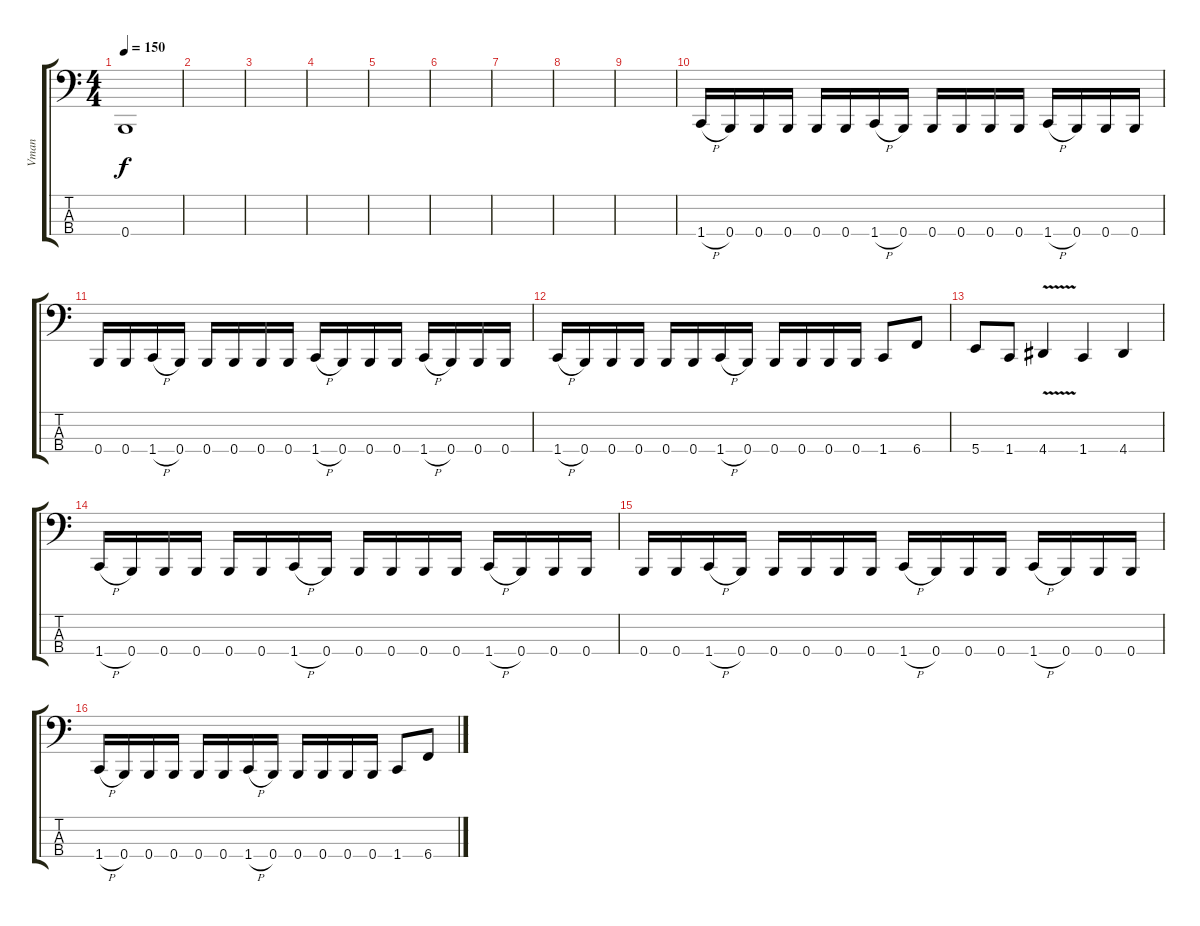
\track ("Vman" "Vman") {instrument electricbasspick}
\staff {score tabs}
\tuning (E2 B1 Gb1 B0) {hide}
\ts (4 4)
\tempo 150
\clef f4
\ks c
0.4{t}.1{dy f} |
|
|
|
|
|
|
|
|
1.4{h}.16{volume 16} 0.4.16 0.4.16 0.4.16 0.4.16 0.4.16 1.4{h}.16 0.4.16 0.4.16 0.4.16 0.4.16 0.4.16 1.4{h}.16 0.4.16 0.4.16 0.4.16 |
0.4.16 0.4.16 1.4{h}.16 0.4.16 0.4.16 0.4.16 0.4.16 0.4.16 1.4{h}.16 0.4.16 0.4.16 0.4.16 1.4{h}.16 0.4.16 0.4.16 0.4.16 |
1.4{h}.16 0.4.16 0.4.16 0.4.16 0.4.16 0.4.16 1.4{h}.16 0.4.16 0.4.16 0.4.16 0.4.16 0.4.16 1.4.8 6.4.8 |
5.4.8 1.4.8 4.4{v}.4 1.4.4 4.4.4 |
1.4{h}.16 0.4.16 0.4.16 0.4.16 0.4.16 0.4.16 1.4{h}.16 0.4.16 0.4.16 0.4.16 0.4.16 0.4.16 1.4{h}.16 0.4.16 0.4.16 0.4.16 |
0.4.16 0.4.16 1.4{h}.16 0.4.16 0.4.16 0.4.16 0.4.16 0.4.16 1.4{h}.16 0.4.16 0.4.16 0.4.16 1.4{h}.16 0.4.16 0.4.16 0.4.16 |
1.4{h}.16 0.4.16 0.4.16 0.4.16 0.4.16 0.4.16 1.4{h}.16 0.4.16 0.4.16 0.4.16 0.4.16 0.4.16 1.4.8 6.4.8
